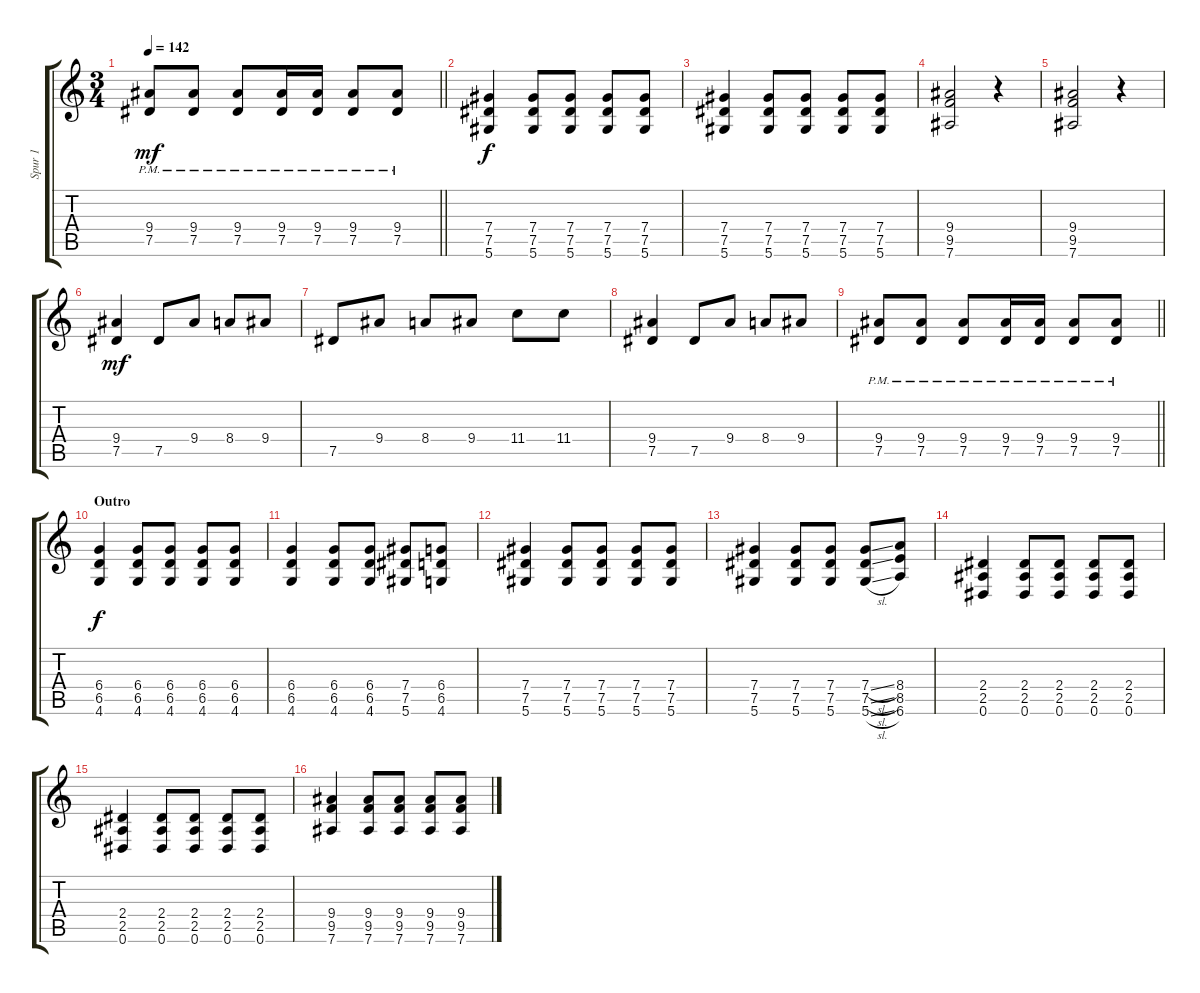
\track ("Spur 1" "Spur 1") {instrument distortionguitar}
\staff {score tabs}
\tuning (Eb4 Bb3 Gb3 Db3 Ab2 Eb2) {hide}
\ts (3 4)
\tempo 142
\clef g2
\barLineRight lightlight
\ks c
(9.4{pm} 7.5{pm}).8{dy mf} (9.4{pm} 7.5{pm}).8 (9.4{pm} 7.5{pm}).8 (9.4{pm} 7.5{pm}).16 (9.4{pm} 7.5{pm}).16 (9.4{pm} 7.5{pm}).8 (9.4{pm} 7.5{pm}).8 |
(7.4 7.5 5.6).4{dy f} (7.4 7.5 5.6).8 (7.4 7.5 5.6).8 (7.4 7.5 5.6).8 (7.4 7.5 5.6).8 |
(7.4 7.5 5.6).4 (7.4 7.5 5.6).8 (7.4 7.5 5.6).8 (7.4 7.5 5.6).8 (7.4 7.5 5.6).8 |
(9.4 9.5 7.6).2 r.4 |
(9.4 9.5 7.6).2 r.4 |
(9.4 7.5).4{dy mf} 7.5.8 9.4.8 8.4.8 9.4.8 |
7.5.8 9.4.8 8.4.8 9.4.8 11.4.8 11.4.8 |
(9.4 7.5).4 7.5.8 9.4.8 8.4.8 9.4.8 |
\barLineRight lightlight
(9.4{pm} 7.5{pm}).8 (9.4{pm} 7.5{pm}).8 (9.4{pm} 7.5{pm}).8 (9.4{pm} 7.5{pm}).16 (9.4{pm} 7.5{pm}).16 (9.4{pm} 7.5{pm}).8 (9.4{pm} 7.5{pm}).8 |
\section ("" "Outro")
(6.4 6.5 4.6).4{dy f} (6.4 6.5 4.6).8 (6.4 6.5 4.6).8 (6.4 6.5 4.6).8 (6.4 6.5 4.6).8 |
(6.4 6.5 4.6).4 (6.4 6.5 4.6).8 (6.4 6.5 4.6).8 (7.4 7.5 5.6).8 (6.4 6.5 4.6).8 |
(7.4 7.5 5.6).4 (7.4 7.5 5.6).8 (7.4 7.5 5.6).8 (7.4 7.5 5.6).8 (7.4 7.5 5.6).8 |
(7.4 7.5 5.6).4 (7.4 7.5 5.6).8 (7.4 7.5 5.6).8 (7.4{sl} 7.5{sl} 5.6{sl}).8 (8.4 8.5 6.6).8 |
(2.4 2.5 0.6).4 (2.4 2.5 0.6).8 (2.4 2.5 0.6).8 (2.4 2.5 0.6).8 (2.4 2.5 0.6).8 |
(2.4 2.5 0.6).4 (2.4 2.5 0.6).8 (2.4 2.5 0.6).8 (2.4 2.5 0.6).8 (2.4 2.5 0.6).8 |
(9.4 9.5 7.6).4 (9.4 9.5 7.6).8 (9.4 9.5 7.6).8 (9.4 9.5 7.6).8 (9.4 9.5 7.6).8
